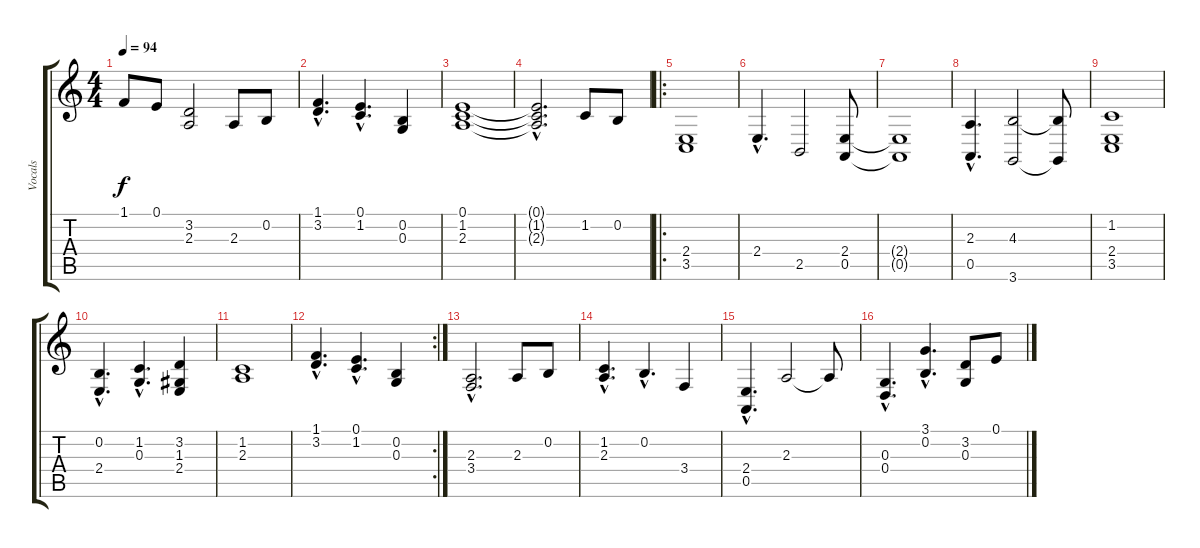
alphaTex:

\track ("Vocals" "Vocals") {instrument sitar}
\staff {score tabs}
\tuning (E4 B3 G3 D3 A2 E2) {hide}
\ts (4 4)
\tempo 94
\clef g2
\ks c
1.1.8{dy f} 0.1.8 (3.2 2.3).2 2.3.8 0.2.8 |
(1.1{hac} 3.2{hac}).4{d} (0.1{hac} 1.2{hac}).4{d} (0.2 0.3).4 |
(0.1 1.2 2.3).1 |
(0.1{hac t} 1.2{hac t} 2.3{hac t}).2{d} 1.2.8 0.2.8 |
\ro
(2.4 3.5).1 |
2.4{hac}.4{d} 2.5.2 (2.4 0.5).8 |
(2.4{t} 0.5{t}).1 |
(2.3{hac} 0.5{hac}).4{d} (4.3 3.6).2 (4.3{t} 3.6{t}).8 |
(1.2 2.4 3.5).1 |
(0.2{hac} 2.4{hac}).4{d} (1.2{hac} 0.3{hac}).4{d} (3.2 1.3 2.4).4 |
(1.2 2.3).1 |
\rc 2
(1.1{hac} 3.2{hac}).4{d} (0.1{hac} 1.2{hac}).4{d} (0.2 0.3).4 |
(2.3{hac} 3.4{hac}).2{d} 2.3.8 0.2.8 |
(1.2{hac} 2.3{hac}).4{d} 0.2{hac}.4{d} 3.4.4 |
(2.4{hac} 0.5{hac}).4{d} 2.3.2 2.3{t}.8 |
(0.3{hac} 0.4{hac}).4{d} (3.1{hac} 0.2{hac}).4{d} (3.2 0.3).8 0.1.8
